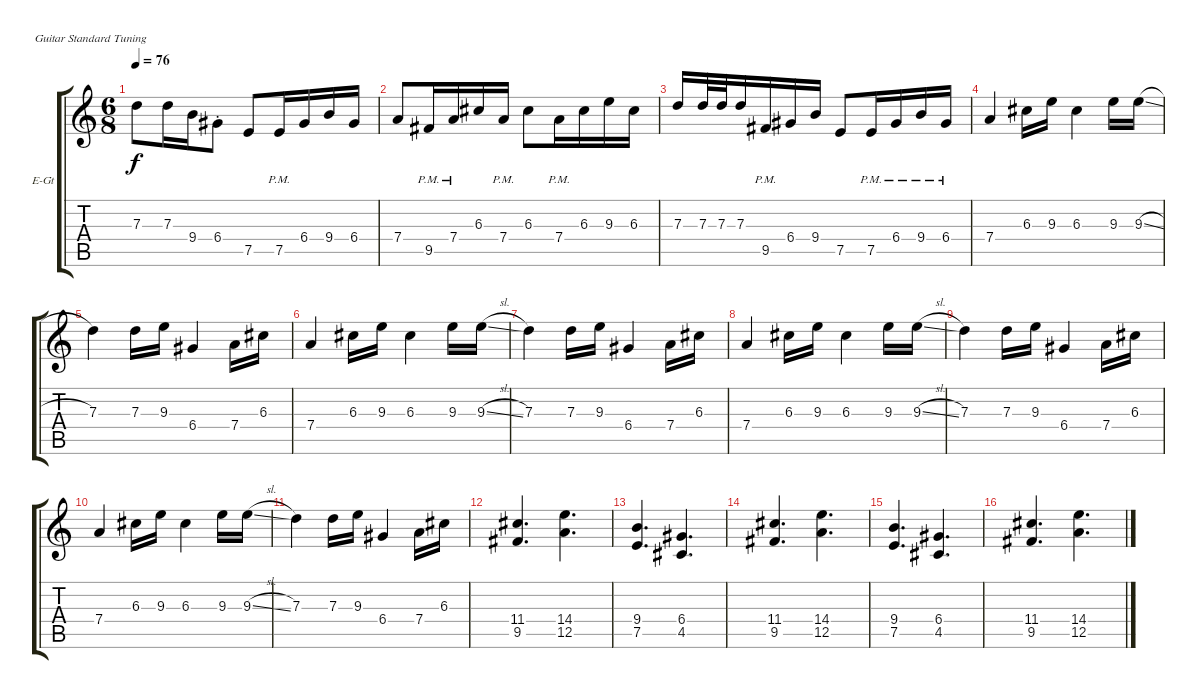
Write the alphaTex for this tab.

\defaultSystemsLayout 4
\bracketExtendMode groupsimilarinstruments
\firstSystemTrackNameOrientation horizontal
\otherSystemsTrackNameOrientation horizontal
\track ("James Hetfield (Dist.Gtr.1)" "E-Gt") {instrument distortionguitar}
\staff {score tabs}
\tuning (E4 B3 G3 D3 A2 E2)
\ts (6 8)
\tempo 76
\clef g2
\ks c
7.3.8{dy f} 7.3.16 9.4.16 6.4{st}.8 7.5.8 7.5{pm}.16 6.4.16 9.4.16 6.4.16 |
7.4.8 9.5{pm}.16 7.4{pm}.16 6.3.16 7.4{pm}.16 6.3.8 7.4{pm}.16 6.3.16 9.3.16 6.3.16 |
7.3.16 7.3.32 7.3.32 7.3.16 9.5{pm}.16 6.4.16 9.4.16 7.5.8 7.5{pm}.16 6.4{pm}.16 9.4{pm}.16 6.4{pm}.16 |
7.4.4 6.3.16 9.3.16 6.3.4 9.3.16 9.3{sl}.16 |
7.3.4 7.3.16 9.3.16 6.4.4 7.4.16 6.3.16 |
7.4.4 6.3.16 9.3.16 6.3.4 9.3.16 9.3{sl}.16 |
7.3.4 7.3.16 9.3.16 6.4.4 7.4.16 6.3.16 |
7.4.4 6.3.16 9.3.16 6.3.4 9.3.16 9.3{sl}.16 |
7.3.4 7.3.16 9.3.16 6.4.4 7.4.16 6.3.16 |
7.4.4 6.3.16 9.3.16 6.3.4 9.3.16 9.3{sl}.16 |
7.3.4 7.3.16 9.3.16 6.4.4 7.4.16 6.3.16 |
(9.5 11.4).4{d} (12.5 14.4).4{d} |
(7.5 9.4).4{d} (4.5 6.4).4{d} |
(9.5 11.4).4{d} (12.5 14.4).4{d} |
(7.5 9.4).4{d} (4.5 6.4).4{d} |
(9.5 11.4).4{d} (12.5 14.4).4{d}
